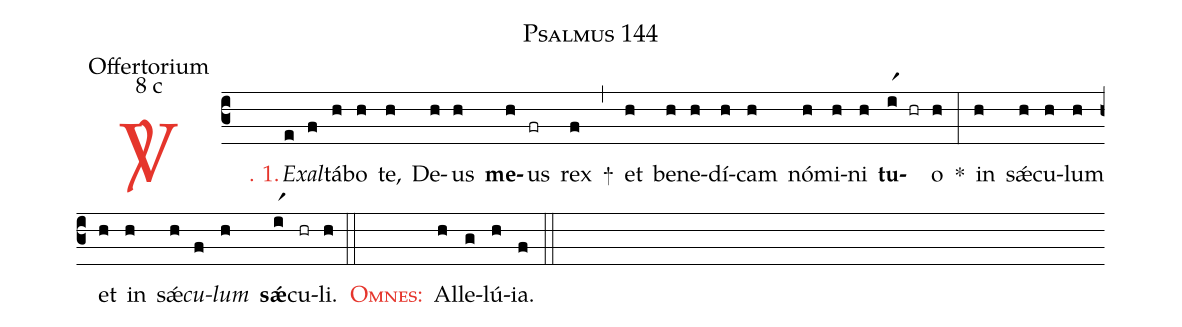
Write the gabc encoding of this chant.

name: Psalmus 144;
office-part: Offertorium;
mode: 8;
mode-differentia: c;
%%
(c3)

<c><sp>V/</sp>. 1.</c>() <i>Ex</i>(e)<i>al</i>(f)tá(h)bo(h) te,(h) De(h)us(h) <b>me</b>(h)us(fr) rex(f) +(,) et(h) be(h)ne(h)dí(h)cam(h) nó(h)mi(h)ni(h) <b>tu</b>(ir1 hr)o(h) *(:) in(h) sǽ(h)cu(h)lum(h) et(h) in(h) sǽ(h)<i>cu</i>(f)<i>lum</i>(h) <b>sǽ</b>(ir1)cu(hr)li.(h)

(::)

<nlba><c><sc>Omnes</sc>:</c>() Al</nlba>(h)le(g)lú(h)ia.(f)

(::)
